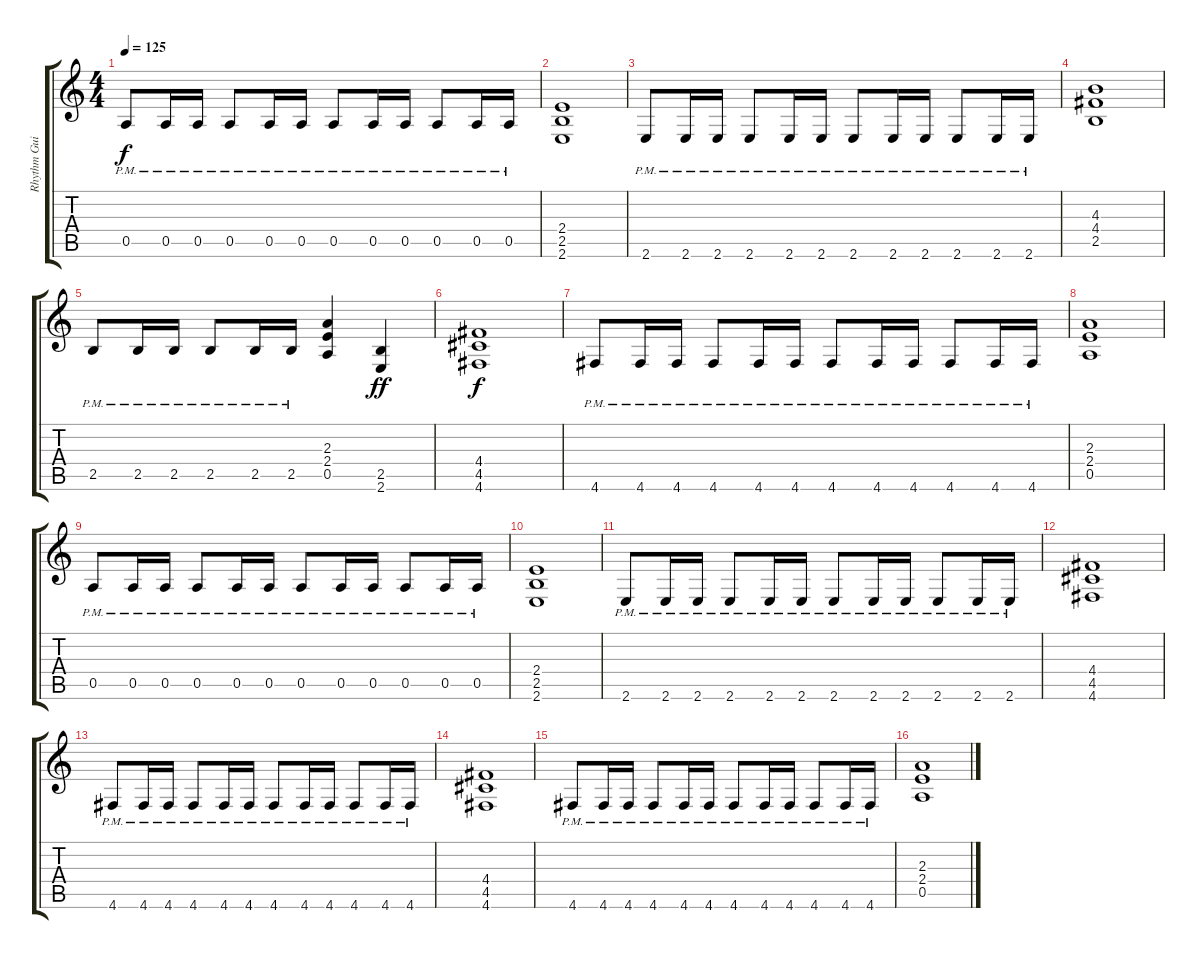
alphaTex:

\track ("Rhythm Guitar" "Rhythm Gui") {instrument distortionguitar}
\staff {score tabs}
\tuning (E4 B3 G3 D3 A2 D2) {hide}
\ts (4 4)
\tempo 125
\clef g2
\ks c
0.5{pm}.8{dy f} 0.5{pm}.16 0.5{pm}.16 0.5{pm}.8 0.5{pm}.16 0.5{pm}.16 0.5{pm}.8 0.5{pm}.16 0.5{pm}.16 0.5{pm}.8 0.5{pm}.16 0.5{pm}.16 |
(2.4 2.5 2.6).1 |
2.6{pm}.8 2.6{pm}.16 2.6{pm}.16 2.6{pm}.8 2.6{pm}.16 2.6{pm}.16 2.6{pm}.8 2.6{pm}.16 2.6{pm}.16 2.6{pm}.8 2.6{pm}.16 2.6{pm}.16 |
(4.3 4.4 2.5).1 |
2.5{pm}.8 2.5{pm}.16 2.5{pm}.16 2.5{pm}.8 2.5{pm}.16 2.5{pm}.16 (2.3 2.4 0.5).4 (2.5 2.6).4{dy ff} |
(4.4 4.5 4.6).1{dy f} |
4.6{pm}.8 4.6{pm}.16 4.6{pm}.16 4.6{pm}.8 4.6{pm}.16 4.6{pm}.16 4.6{pm}.8 4.6{pm}.16 4.6{pm}.16 4.6{pm}.8 4.6{pm}.16 4.6{pm}.16 |
(2.3 2.4 0.5).1 |
0.5{pm}.8 0.5{pm}.16 0.5{pm}.16 0.5{pm}.8 0.5{pm}.16 0.5{pm}.16 0.5{pm}.8 0.5{pm}.16 0.5{pm}.16 0.5{pm}.8 0.5{pm}.16 0.5{pm}.16 |
(2.4 2.5 2.6).1 |
2.6{pm}.8 2.6{pm}.16 2.6{pm}.16 2.6{pm}.8 2.6{pm}.16 2.6{pm}.16 2.6{pm}.8 2.6{pm}.16 2.6{pm}.16 2.6{pm}.8 2.6{pm}.16 2.6{pm}.16 |
(4.4 4.5 4.6).1 |
4.6{pm}.8 4.6{pm}.16 4.6{pm}.16 4.6{pm}.8 4.6{pm}.16 4.6{pm}.16 4.6{pm}.8 4.6{pm}.16 4.6{pm}.16 4.6{pm}.8 4.6{pm}.16 4.6{pm}.16 |
(4.4 4.5 4.6).1 |
4.6{pm}.8 4.6{pm}.16 4.6{pm}.16 4.6{pm}.8 4.6{pm}.16 4.6{pm}.16 4.6{pm}.8 4.6{pm}.16 4.6{pm}.16 4.6{pm}.8 4.6{pm}.16 4.6{pm}.16 |
(2.3 2.4 0.5).1
